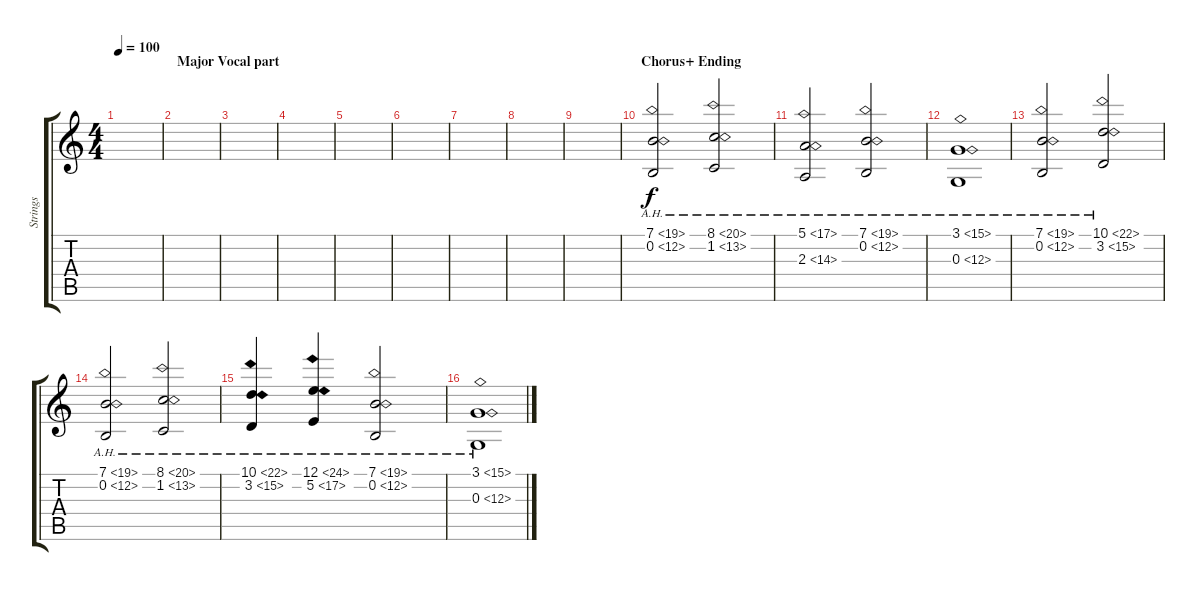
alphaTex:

\track ("Strings" "Strings") {instrument stringensemble1}
\staff {score tabs}
\tuning (E4 B3 G3 D3 A2 E2) {hide}
\ts (4 4)
\tempo 100
\clef g2
\ks c
|
\section ("" "Major Vocal part")
|
|
|
|
|
|
|
|
\section ("" "Chorus+ Ending")
(7.1{ah 12} 0.2{ah 12}).2 (8.1{ah 12} 1.2{ah 12}).2 |
(5.1{ah 12} 2.3{ah 12}).2 (7.1{ah 12} 0.2{ah 12}).2 |
(3.1{ah 12} 0.3{ah 12}).1 |
(7.1{ah 12} 0.2{ah 12}).2 (10.1{ah 12} 3.2{ah 12}).2 |
(7.1{ah 12} 0.2{ah 12}).2 (8.1{ah 12} 1.2{ah 12}).2 |
(10.1{ah 12} 3.2{ah 12}).4 (12.1{ah 12} 5.2{ah 12}).4 (7.1{ah 12} 0.2{ah 12}).2 |
(3.1{ah 12} 0.3{ah 12}).1
